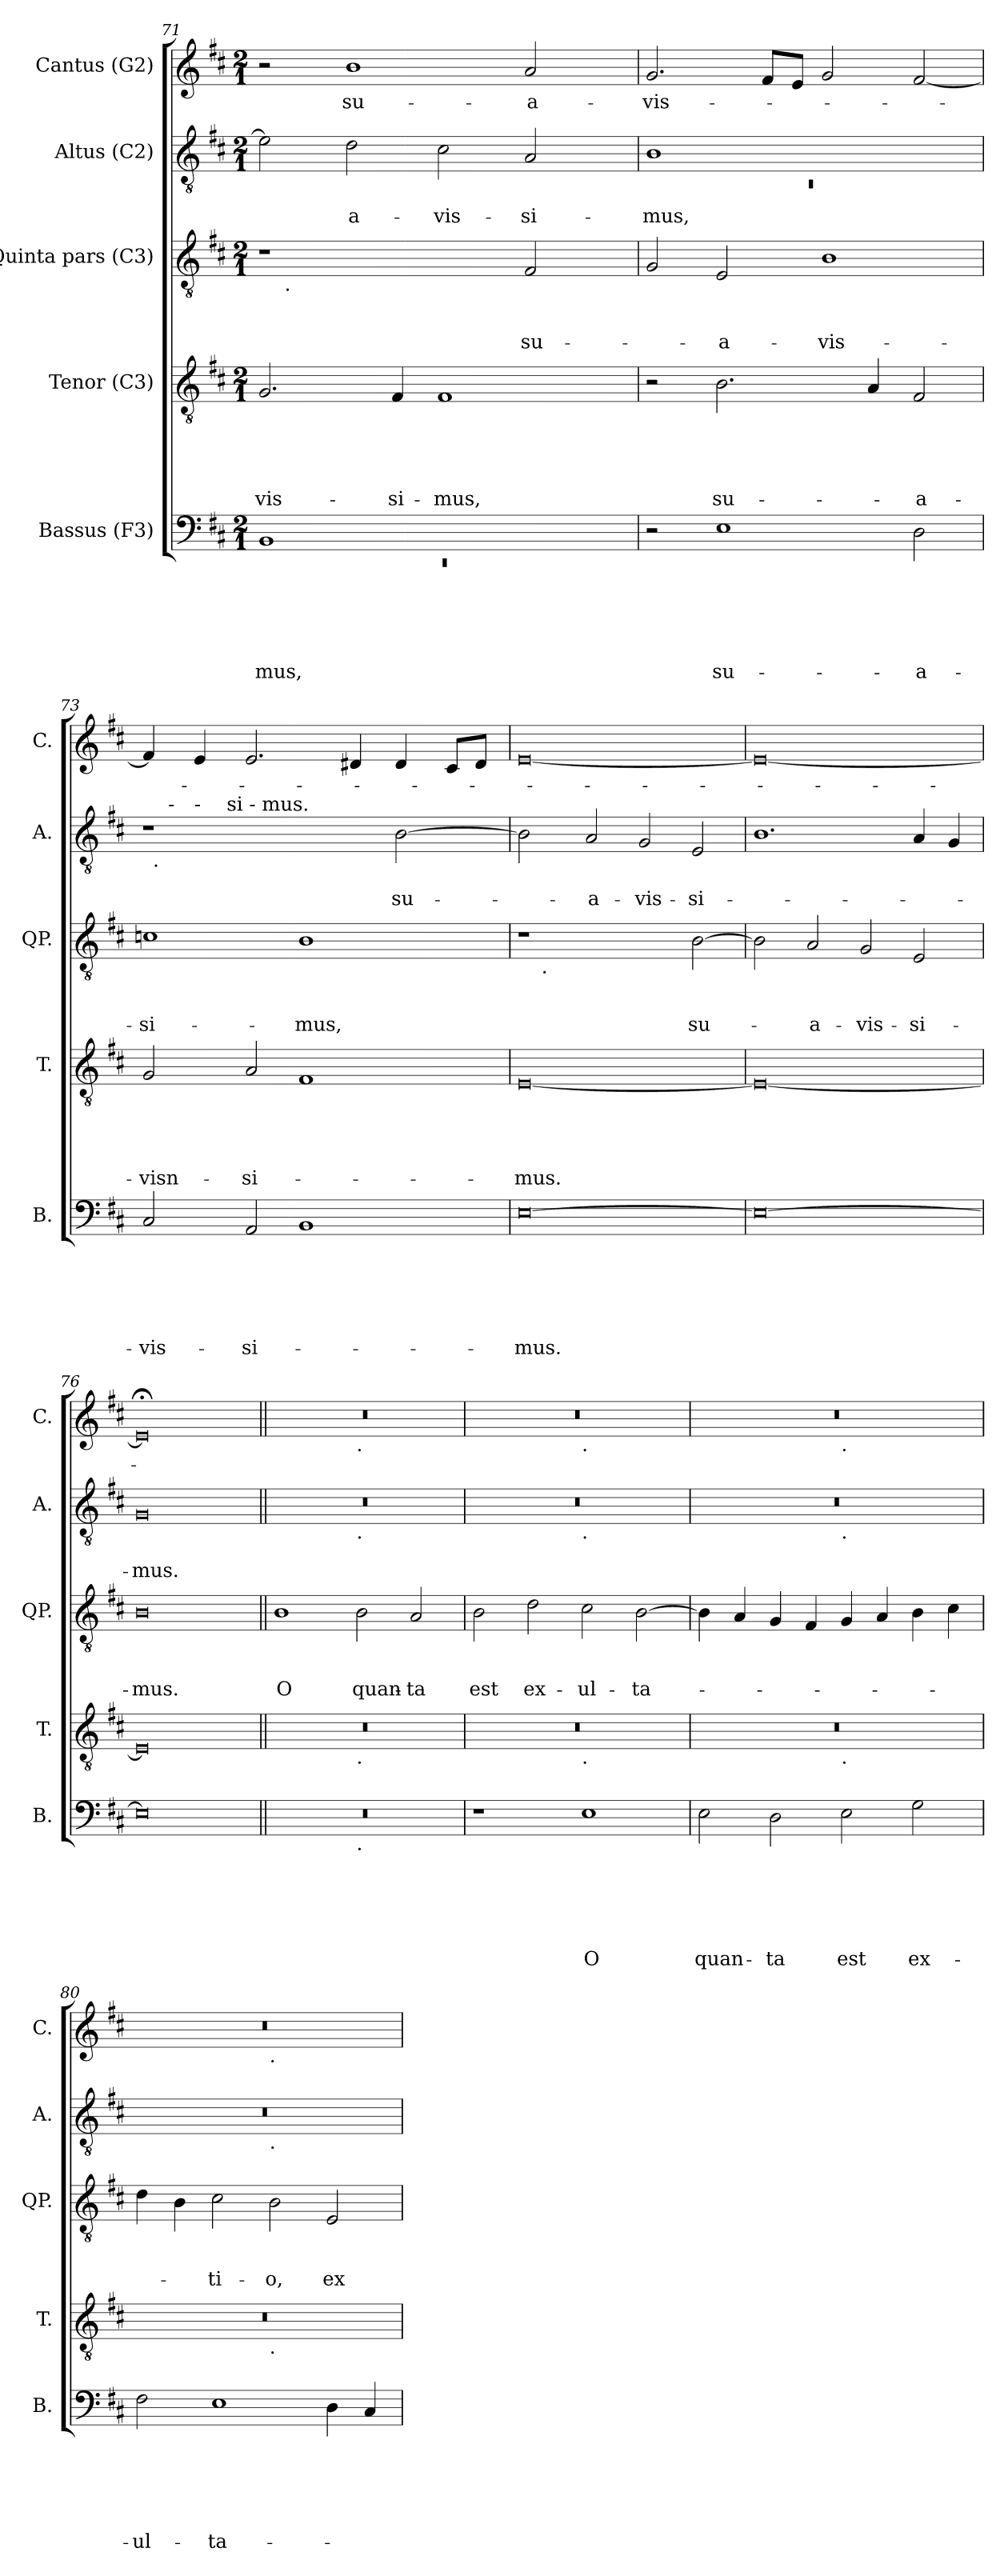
**kern	**text	**text	**text	**text	**text	**text	**kern	**text	**text	**text	**text	**text	**kern	**text	**text	**text	**kern	**text	**text	**kern	**text
*part5	*part5	*part5	*part5	*part5	*part5	*part5	*part4	*part4	*part4	*part4	*part4	*part4	*part3	*part3	*part3	*part3	*part2	*part2	*part2	*part1	*part1
*staff5	*staff5	*staff5	*staff5	*staff5	*staff5	*staff5	*staff4	*staff4	*staff4	*staff4	*staff4	*staff4	*staff3	*staff3	*staff3	*staff3	*staff2	*staff2	*staff2	*staff1	*staff1
*I"Bassus (F3)	*	*	*	*	*	*	*I"Tenor (C3)	*	*	*	*	*	*I"Quinta pars (C3)	*	*	*	*I"Altus (C2)	*	*	*I"Cantus (G2)	*
*I'B.	*	*	*	*	*	*	*I'T.	*	*	*	*	*	*I'QP.	*	*	*	*I'A.	*	*	*I'C.	*
*clefF4	*	*	*	*	*	*	*clefGv2	*	*	*	*	*	*clefGv2	*	*	*	*clefGv2	*	*	*clefG2	*
*k[f#c#]	*	*	*	*	*	*	*k[f#c#]	*	*	*	*	*	*k[f#c#]	*	*	*	*k[f#c#]	*	*	*k[f#c#]	*
*D:	*	*	*	*	*	*	*D:	*	*	*	*	*	*D:	*	*	*	*D:	*	*	*D:	*
*M2/1	*	*	*	*	*	*	*M2/1	*	*	*	*	*	*M2/1	*	*	*	*M2/1	*	*	*M2/1	*
=71	=71	=71	=71	=71	=71	=71	=71	=71	=71	=71	=71	=71	=71	=71	=71	=71	=71	=71	=71	=71	=71
*^	*	*	*	*	*	*	*	*	*	*	*	*	*	*	*	*	*	*	*	*	*
!	!LO:N:vis=1	!	!	!	!	!	!LO:LY:b	!	!	!	!	!	!LO:LY:b	!	!	!	!	!	!	!	!	!
*	*	*	*	*	*	*	*	*	*	*	*	*	*	*^	*	*	*	*	*	*	*	*
1BB	0rEE	.	.	.	.	.	-mus,	2.G/	.	.	.	.	-vis-	1r	16.ryy	.	.	.	2e\]	.	.	2r	.
!	!	!	!	!	!	!	!	!	!	!	!	!	!	!	!LO:TX:b:t=.	!	!	!	!	!	!	!	!
.	.	.	.	.	.	.	.	.	.	.	.	.	.	.	1ryy	.	.	.	.	.	.	.	.
!	!	!	!	!	!	!	!	!	!	!	!	!	!	!	!	!	!	!	!	!	!LO:LY:b	!	!LO:LY:b
.	.	.	.	.	.	.	.	.	.	.	.	.	.	.	.	.	.	.	2d\	.	-a-	1b	su-
!	!	!	!	!	!	!	!	!	!	!	!	!	!LO:LY:b	!	!	!	!	!	!	!	!	!	!
.	.	.	.	.	.	.	.	4F#/	.	.	.	.	-si-	.	.	.	.	.	.	.	.	.	.
!	!	!	!	!	!	!	!	!	!	!	!	!	!LO:LY:b	!	!	!	!	!	!	!	!LO:LY:b	!	!
1ryy	.	.	.	.	.	.	.	1F#	.	.	.	.	-mus,	2ryy	.	.	.	.	2c#\	.	-vis-	.	.
.	.	.	.	.	.	.	.	.	.	.	.	.	.	.	2ryy	.	.	.	.	.	.	.	.
!	!	!	!	!	!	!	!	!	!	!	!	!	!	!	!	!	!	!LO:LY:b	!	!	!LO:LY:b	!	!LO:LY:b
.	.	.	.	.	.	.	.	.	.	.	.	.	.	2F#/	.	.	.	su-	2A/	.	-si-	2a/	-a-
.	.	.	.	.	.	.	.	.	.	.	.	.	.	.	4ryy	.	.	.	.	.	.	.	.
.	.	.	.	.	.	.	.	.	.	.	.	.	.	.	8ryy	.	.	.	.	.	.	.	.
.	.	.	.	.	.	.	.	.	.	.	.	.	.	.	32ryy	.	.	.	.	.	.	.	.
=72	=72	=72	=72	=72	=72	=72	=72	=72	=72	=72	=72	=72	=72	=72	=72	=72	=72	=72	=72	=72	=72	=72	=72
*	*	*	*	*	*	*	*	*	*	*	*	*	*	*	*	*	*	*	*^	*	*	*	*
!	!	!	!	!	!	!	!	!	!	!	!	!	!	!	!	!	!	!	!	!LO:N:vis=1	!	!LO:LY:b	!	!LO:LY:b
*v	*v	*	*	*	*	*	*	*	*	*	*	*	*	*v	*v	*	*	*	*	*	*	*	*	*
2r	.	.	.	.	.	.	2r	.	.	.	.	.	2G/	.	.	.	1B	0rC	.	-mus,	2.g/	-vis-
!	!	!	!	!	!	!LO:LY:b	!	!	!	!	!	!LO:LY:b	!	!	!	!LO:LY:b	!	!	!	!	!	!
1E	.	.	.	.	.	su-	2.B\	.	.	.	.	su-	2E/	.	.	-a-	.	.	.	.	.	.
.	.	.	.	.	.	.	.	.	.	.	.	.	.	.	.	.	.	.	.	.	8f#/L	.
.	.	.	.	.	.	.	.	.	.	.	.	.	.	.	.	.	.	.	.	.	8e/J	.
!	!	!	!	!	!	!	!	!	!	!	!	!	!	!	!	!LO:LY:b	!	!	!	!	!	!
.	.	.	.	.	.	.	.	.	.	.	.	.	1B	.	.	-vis-	1ryy	.	.	.	2g/	.
.	.	.	.	.	.	.	4A/	.	.	.	.	.	.	.	.	.	.	.	.	.	.	.
!	!	!	!	!	!	!LO:LY:b	!	!	!	!	!	!LO:LY:b	!	!	!	!	!	!	!	!	!	!
2D\	.	.	.	.	.	-a-	2F#/	.	.	.	.	-a-	.	.	.	.	.	.	.	.	[>2f#/	.
*	*	*	*	*	*	*	*	*	*	*	*	*	*	*	*	*	*v	*v	*	*	*	*
!!LO:PB:g=z
=73	=73	=73	=73	=73	=73	=73	=73	=73	=73	=73	=73	=73	=73	=73	=73	=73	=73	=73	=73	=73	=73
!	!	!	!	!	!	!LO:LY:b	!	!	!	!	!	!LO:LY:b:rj	!	!	!	!LO:LY:b	!	!	!	!	!
*	*	*	*	*	*	*	*	*	*	*	*	*	*	*	*	*	*^	*	*	*	*
*	*	*	*	*	*	*	*	*	*	*	*	*	*	*	*	*	*	*^	*	*	*	*
*	*	*	*	*	*	*	*	*	*	*	*	*	*	*	*	*	*	*	*^	*	*	*	*
*	*	*	*	*	*	*	*	*	*	*	*	*	*	*	*	*	*	*	*	*^	*	*	*	*
2C#/	.	.	.	.	.	-vis-	2G/	.	.	.	.	-visn-	1c	.	.	-si-	1r	32ryy	16.ryy	4ryy	4ryy	.	.	4f#/]	.
!	!	!	!	!	!	!	!	!	!	!	!	!	!	!	!	!	!	!LO:TX:b:t=.	!	!	!	!	!	!	!
.	.	.	.	.	.	.	.	.	.	.	.	.	.	.	.	.	.	1ryy	.	.	.	.	.	.	.
!	!	!	!	!	!	!	!	!	!	!	!	!	!	!	!	!	!	!	!LO:TX:a:t=-	!	!	!	!	!	!
.	.	.	.	.	.	.	.	.	.	.	.	.	.	.	.	.	.	.	1ryy	.	.	.	.	.	.
!	!	!	!	!	!	!	!	!	!	!	!	!	!	!	!	!	!	!	!	!LO:TX:a:t=-	!	!	!	!	!
.	.	.	.	.	.	.	.	.	.	.	.	.	.	.	.	.	.	.	.	1..ryy	8ryy	.	.	4e/	.
.	.	.	.	.	.	.	.	.	.	.	.	.	.	.	.	.	.	.	.	.	32ryy	.	.	.	.
!	!	!	!	!	!	!	!	!	!	!	!	!	!	!	!	!	!	!	!	!	!LO:TX:a:t=si - mus.	!	!	!	!
.	.	.	.	.	.	.	.	.	.	.	.	.	.	.	.	.	.	.	.	.	1ryy	.	.	.	.
!	!	!	!	!	!	!LO:LY:b	!	!	!	!	!	!LO:LY:b	!	!	!	!	!	!	!	!	!	!	!	!	!
2AA/	.	.	.	.	.	-si-	2A/	.	.	.	.	-si-	.	.	.	.	.	.	.	.	.	.	.	2.e/	.
!	!	!	!	!	!	!	!	!	!	!	!	!	!	!	!	!LO:LY:b	!	!	!	!	!	!	!	!	!
1BB	.	.	.	.	.	.	1F#	.	.	.	.	.	1B	.	.	-mus,	2ryy	.	.	.	.	.	.	.	.
.	.	.	.	.	.	.	.	.	.	.	.	.	.	.	.	.	.	2ryy	.	.	.	.	.	.	.
.	.	.	.	.	.	.	.	.	.	.	.	.	.	.	.	.	.	.	2ryy	.	.	.	.	.	.
.	.	.	.	.	.	.	.	.	.	.	.	.	.	.	.	.	.	.	.	.	.	.	.	4d#/	.
.	.	.	.	.	.	.	.	.	.	.	.	.	.	.	.	.	.	.	.	.	2ryy	.	.	.	.
!	!	!	!	!	!	!	!	!	!	!	!	!	!	!	!	!	!	!	!	!	!	!	!LO:LY:b	!	!
.	.	.	.	.	.	.	.	.	.	.	.	.	.	.	.	.	[>2B\	.	.	.	.	.	su-	4d#/	.
.	.	.	.	.	.	.	.	.	.	.	.	.	.	.	.	.	.	4...ryy	.	.	.	.	.	.	.
.	.	.	.	.	.	.	.	.	.	.	.	.	.	.	.	.	.	.	4ryy	.	.	.	.	.	.
.	.	.	.	.	.	.	.	.	.	.	.	.	.	.	.	.	.	.	.	.	.	.	.	8c#/L	.
.	.	.	.	.	.	.	.	.	.	.	.	.	.	.	.	.	.	.	8ryy	.	.	.	.	.	.
.	.	.	.	.	.	.	.	.	.	.	.	.	.	.	.	.	.	.	.	.	.	.	.	8d#/J	.
.	.	.	.	.	.	.	.	.	.	.	.	.	.	.	.	.	.	.	.	.	16.ryy	.	.	.	.
.	.	.	.	.	.	.	.	.	.	.	.	.	.	.	.	.	.	.	32ryy	.	.	.	.	.	.
=74	=74	=74	=74	=74	=74	=74	=74	=74	=74	=74	=74	=74	=74	=74	=74	=74	=74	=74	=74	=74	=74	=74	=74	=74	=74
!	!	!	!	!	!	!LO:LY:b	!	!	!	!	!	!LO:LY:b	!	!	!	!	!	!	!	!	!	!	!	!	!
*	*	*	*	*	*	*	*	*	*	*	*	*	*^	*	*	*	*v	*v	*v	*v	*v	*	*	*	*
[>0E	.	.	.	.	.	-mus.	[<0E	.	.	.	.	-mus.	1r	8ryy	.	.	.	2B\]	.	.	[<0e	.
!	!	!	!	!	!	!	!	!	!	!	!	!	!	!LO:TX:b:t=.	!	!	!	!	!	!	!	!
.	.	.	.	.	.	.	.	.	.	.	.	.	.	1...ryy	.	.	.	.	.	.	.	.
!	!	!	!	!	!	!	!	!	!	!	!	!	!	!	!	!	!	!	!	!LO:LY:b	!	!
.	.	.	.	.	.	.	.	.	.	.	.	.	.	.	.	.	.	2A/	.	-a-	.	.
!	!	!	!	!	!	!	!	!	!	!	!	!	!	!	!	!	!	!	!	!LO:LY:b	!	!
.	.	.	.	.	.	.	.	.	.	.	.	.	2ryy	.	.	.	.	2G/	.	-vis-	.	.
!	!	!	!	!	!	!	!	!	!	!	!	!	!	!	!	!	!LO:LY:b	!	!	!LO:LY:b	!	!
.	.	.	.	.	.	.	.	.	.	.	.	.	[>2B\	.	.	.	su-	2E/	.	-si-	.	.
*	*	*	*	*	*	*	*	*	*	*	*	*	*v	*v	*	*	*	*	*	*	*	*
=75	=75	=75	=75	=75	=75	=75	=75	=75	=75	=75	=75	=75	=75	=75	=75	=75	=75	=75	=75	=75	=75
0E_	.	.	.	.	.	.	0E_	.	.	.	.	.	2B\]	.	.	.	1.B	.	.	0e_	.
!	!	!	!	!	!	!	!	!	!	!	!	!	!	!	!	!LO:LY:b	!	!	!	!	!
.	.	.	.	.	.	.	.	.	.	.	.	.	2A/	.	.	-a-	.	.	.	.	.
!	!	!	!	!	!	!	!	!	!	!	!	!	!	!	!	!LO:LY:b	!	!	!	!	!
.	.	.	.	.	.	.	.	.	.	.	.	.	2G/	.	.	-vis-	.	.	.	.	.
!	!	!	!	!	!	!	!	!	!	!	!	!	!	!	!	!LO:LY:b	!	!	!	!	!
.	.	.	.	.	.	.	.	.	.	.	.	.	2E/	.	.	-si-	4A/	.	.	.	.
.	.	.	.	.	.	.	.	.	.	.	.	.	.	.	.	.	4G/	.	.	.	.
=76	=76	=76	=76	=76	=76	=76	=76	=76	=76	=76	=76	=76	=76	=76	=76	=76	=76	=76	=76	=76	=76
!	!	!	!	!	!	!	!	!	!	!	!	!	!	!	!	!LO:LY:b	!	!	!LO:LY:b	!	!
0E]	.	.	.	.	.	.	0E]	.	.	.	.	.	0B	.	.	-mus.	0G	.	-mus.	0e;]	.
=77||	=77||	=77||	=77||	=77||	=77||	=77||	=77||	=77||	=77||	=77||	=77||	=77||	=77||	=77||	=77||	=77||	=77||	=77||	=77||	=77||	=77||
!	!	!	!	!	!	!	!	!	!	!	!	!	!	!	!	!LO:LY:b	!	!	!	!	!
*^	*	*	*	*	*	*	*^	*	*	*	*	*	*	*	*	*	*^	*	*	*^	*
0r	1ryy	.	.	.	.	.	.	0r	1ryy	.	.	.	.	.	1B	.	.	O	0r	1ryy	.	.	0r	1ryy	.
!	!	!	!	!	!	!	!	!	!	!	!	!	!	!	!	!	!	!	!	!	!	!	!	!LO:TX:b:t=.	!
!	!	!	!	!	!	!	!	!	!	!	!	!	!	!	!	!	!	!	!	!LO:TX:b:t=.	!	!	!	!	!
!	!	!	!	!	!	!	!	!	!LO:TX:b:t=.	!	!	!	!	!	!	!	!	!	!	!	!	!	!	!	!
!	!LO:TX:b:t=.	!	!	!	!	!	!	!	!	!	!	!	!	!	!	!	!	!	!	!	!	!	!	!	!
!	!	!	!	!	!	!	!	!	!	!	!	!	!	!	!	!	!	!LO:LY:b	!	!	!	!	!	!	!
.	1ryy	.	.	.	.	.	.	.	1ryy	.	.	.	.	.	2B\	.	.	quan-	.	1ryy	.	.	.	1ryy	.
!	!	!	!	!	!	!	!	!	!	!	!	!	!	!	!	!	!	!LO:LY:b	!	!	!	!	!	!	!
.	.	.	.	.	.	.	.	.	.	.	.	.	.	.	2A/	.	.	-ta	.	.	.	.	.	.	.
!!LO:LB:g=z	!!
=78	=78	=78	=78	=78	=78	=78	=78	=78	=78	=78	=78	=78	=78	=78	=78	=78	=78	=78	=78	=78	=78	=78	=78	=78	=78
!	!	!	!	!	!	!	!	!	!	!	!	!	!	!	!	!	!	!LO:LY:b	!	!	!	!	!	!	!
*v	*v	*	*	*	*	*	*	*	*	*	*	*	*	*	*	*	*	*	*	*	*	*	*	*	*
1r	.	.	.	.	.	.	0r	1ryy	.	.	.	.	.	2B\	.	.	est	0r	1ryy	.	.	0r	1ryy	.
!	!	!	!	!	!	!	!	!	!	!	!	!	!	!	!	!	!LO:LY:b	!	!	!	!	!	!	!
.	.	.	.	.	.	.	.	.	.	.	.	.	.	2d\	.	.	ex-	.	.	.	.	.	.	.
!	!	!	!	!	!	!	!	!	!	!	!	!	!	!	!	!	!	!	!	!	!	!	!LO:TX:b:t=.	!
!	!	!	!	!	!	!	!	!	!	!	!	!	!	!	!	!	!	!	!LO:TX:b:t=.	!	!	!	!	!
!	!	!	!	!	!	!	!	!LO:TX:b:t=.	!	!	!	!	!	!	!	!	!	!	!	!	!	!	!	!
!	!	!	!	!	!	!LO:LY:b	!	!	!	!	!	!	!	!	!	!	!LO:LY:b	!	!	!	!	!	!	!
1E	.	.	.	.	.	O	.	1ryy	.	.	.	.	.	2c#\	.	.	-ul-	.	1ryy	.	.	.	1ryy	.
!	!	!	!	!	!	!	!	!	!	!	!	!	!	!	!	!	!LO:LY:b	!	!	!	!	!	!	!
.	.	.	.	.	.	.	.	.	.	.	.	.	.	[>2B\	.	.	-ta-	.	.	.	.	.	.	.
=79	=79	=79	=79	=79	=79	=79	=79	=79	=79	=79	=79	=79	=79	=79	=79	=79	=79	=79	=79	=79	=79	=79	=79	=79
!	!	!	!	!	!	!LO:LY:b	!	!	!	!	!	!	!	!	!	!	!	!	!	!	!	!	!	!
2E\	.	.	.	.	.	quan-	0r	1ryy	.	.	.	.	.	4B\]	.	.	.	0r	1ryy	.	.	0r	1ryy	.
.	.	.	.	.	.	.	.	.	.	.	.	.	.	4A/	.	.	.	.	.	.	.	.	.	.
!	!	!	!	!	!	!LO:LY:b	!	!	!	!	!	!	!	!	!	!	!	!	!	!	!	!	!	!
2D\	.	.	.	.	.	-ta	.	.	.	.	.	.	.	4G/	.	.	.	.	.	.	.	.	.	.
.	.	.	.	.	.	.	.	.	.	.	.	.	.	4F#/	.	.	.	.	.	.	.	.	.	.
!	!	!	!	!	!	!	!	!	!	!	!	!	!	!	!	!	!	!	!	!	!	!	!LO:TX:b:t=.	!
!	!	!	!	!	!	!	!	!	!	!	!	!	!	!	!	!	!	!	!LO:TX:b:t=.	!	!	!	!	!
!	!	!	!	!	!	!	!	!LO:TX:b:t=.	!	!	!	!	!	!	!	!	!	!	!	!	!	!	!	!
!	!	!	!	!	!	!LO:LY:b	!	!	!	!	!	!	!	!	!	!	!	!	!	!	!	!	!	!
2E\	.	.	.	.	.	est	.	1ryy	.	.	.	.	.	4G/	.	.	.	.	1ryy	.	.	.	1ryy	.
.	.	.	.	.	.	.	.	.	.	.	.	.	.	4A/	.	.	.	.	.	.	.	.	.	.
!	!	!	!	!	!	!LO:LY:b	!	!	!	!	!	!	!	!	!	!	!	!	!	!	!	!	!	!
2G\	.	.	.	.	.	ex-	.	.	.	.	.	.	.	4B\	.	.	.	.	.	.	.	.	.	.
.	.	.	.	.	.	.	.	.	.	.	.	.	.	4c#\	.	.	.	.	.	.	.	.	.	.
=80	=80	=80	=80	=80	=80	=80	=80	=80	=80	=80	=80	=80	=80	=80	=80	=80	=80	=80	=80	=80	=80	=80	=80	=80
!	!	!	!	!	!	!LO:LY:b	!	!	!	!	!	!	!	!	!	!	!	!	!	!	!	!	!	!
2F#\	.	.	.	.	.	-ul-	0r	1ryy	.	.	.	.	.	4d\	.	.	.	0r	1ryy	.	.	0r	1ryy	.
.	.	.	.	.	.	.	.	.	.	.	.	.	.	4B\	.	.	.	.	.	.	.	.	.	.
!	!	!	!	!	!	!LO:LY:b	!	!	!	!	!	!	!	!	!	!	!LO:LY:b	!	!	!	!	!	!	!
1E	.	.	.	.	.	-ta-	.	.	.	.	.	.	.	2c#\	.	.	-ti-	.	.	.	.	.	.	.
!	!	!	!	!	!	!	!	!	!	!	!	!	!	!	!	!	!	!	!	!	!	!	!LO:TX:b:t=.	!
!	!	!	!	!	!	!	!	!	!	!	!	!	!	!	!	!	!	!	!LO:TX:b:t=.	!	!	!	!	!
!	!	!	!	!	!	!	!	!LO:TX:b:t=.	!	!	!	!	!	!	!	!	!	!	!	!	!	!	!	!
!	!	!	!	!	!	!	!	!	!	!	!	!	!	!	!	!	!LO:LY:b	!	!	!	!	!	!	!
.	.	.	.	.	.	.	.	1ryy	.	.	.	.	.	2B\	.	.	-o,	.	1ryy	.	.	.	1ryy	.
!	!	!	!	!	!	!	!	!	!	!	!	!	!	!	!	!	!LO:LY:b	!	!	!	!	!	!	!
4D\	.	.	.	.	.	.	.	.	.	.	.	.	.	2E/	.	.	ex-	.	.	.	.	.	.	.
4C#/	.	.	.	.	.	.	.	.	.	.	.	.	.	.	.	.	.	.	.	.	.	.	.	.
*	*	*	*	*	*	*	*	*	*	*	*	*	*	*	*	*	*	*v	*v	*	*	*	*	*
*	*	*	*	*	*	*	*v	*v	*	*	*	*	*	*	*	*	*	*	*	*	*v	*v	*
=	=	=	=	=	=	=	=	=	=	=	=	=	=	=	=	=	=	=	=	=	=
*-	*-	*-	*-	*-	*-	*-	*-	*-	*-	*-	*-	*-	*-	*-	*-	*-	*-	*-	*-	*-	*-
